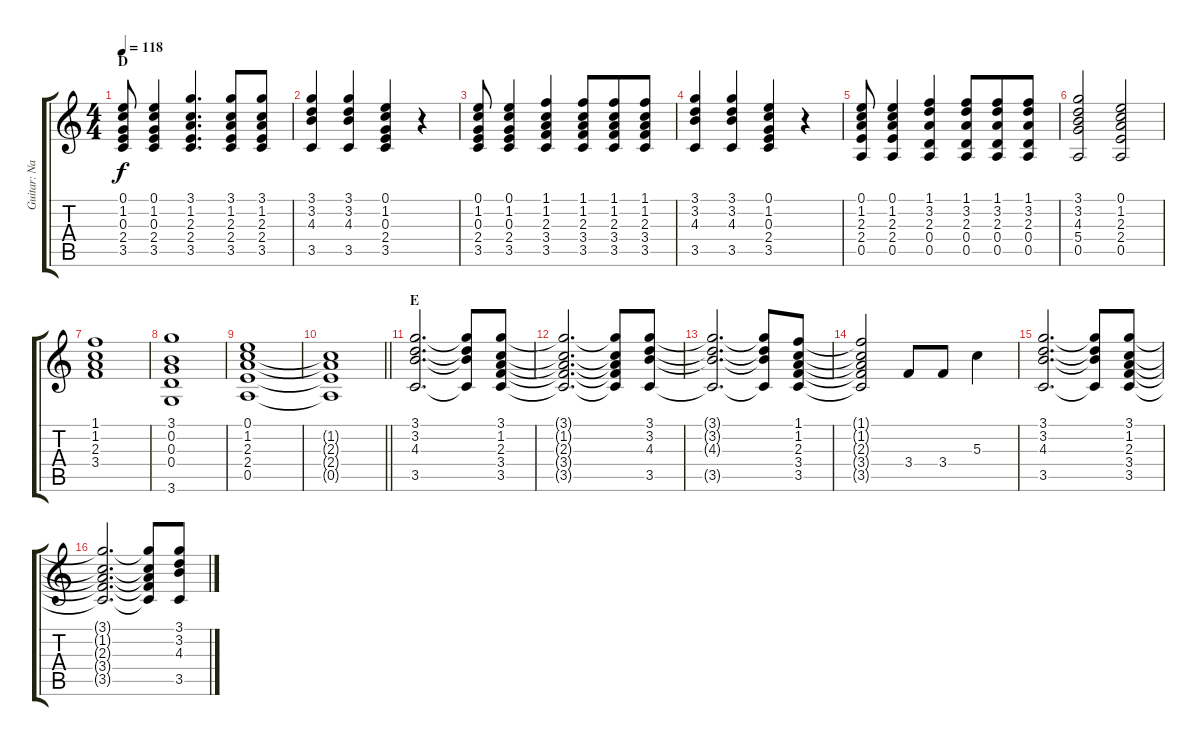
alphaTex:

\track ("Guitar: Nancy" "Guitar: Na") {instrument electricguitarclean}
\staff {score tabs}
\tuning (E4 B3 G3 D3 A2 E2) {hide}
\ts (4 4)
\section ("" "D")
\tempo 118
\clef g2
\ks c
(0.1 1.2 0.3 2.4 3.5).8{dy f} (0.1 1.2 0.3 2.4 3.5).4 (3.1 1.2 2.3 2.4 3.5).4{d} (3.1 1.2 2.3 2.4 3.5).8 (3.1 1.2 2.3 2.4 3.5).8 |
(3.1 3.2 4.3 3.5).4 (3.1 3.2 4.3 3.5).4 (0.1 1.2 0.3 2.4 3.5).4 r.4 |
(0.1 1.2 0.3 2.4 3.5).8 (0.1 1.2 0.3 2.4 3.5).4 (1.1 1.2 2.3 3.4 3.5).4 (1.1 1.2 2.3 3.4 3.5).8{beam merge} (1.1 1.2 2.3 3.4 3.5).8 (1.1 1.2 2.3 3.4 3.5).8 |
(3.1 3.2 4.3 3.5).4 (3.1 3.2 4.3 3.5).4 (0.1 1.2 0.3 2.4 3.5).4 r.4 |
(0.1 1.2 2.3 2.4 0.5).8 (0.1 1.2 2.3 2.4 0.5).4 (1.1 3.2 2.3 0.4 0.5).4 (1.1 3.2 2.3 0.4 0.5).8{beam merge} (1.1 3.2 2.3 0.4 0.5).8 (1.1 3.2 2.3 0.4 0.5).8 |
(3.1 3.2 4.3 5.4 0.5).2 (0.1 1.2 2.3 2.4 0.5).2 |
(1.1 1.2 2.3 3.4).1 |
(3.1 0.2 0.3 0.4 3.6).1 |
(0.1 1.2 2.3 2.4 0.5).1 |
\barLineRight lightlight
(1.2{t} 2.3{t} 2.4{t} 0.5{t}).1 |
\section ("" "E")
(3.1 3.2 4.3 3.5).2{d} (3.1{t} 3.2{t} 4.3{t} 3.5{t}).8 (3.1 1.2 2.3 3.4 3.5).8 |
(3.1{t} 1.2{t} 2.3{t} 3.4{t} 3.5{t}).2{d} (3.1{t} 1.2{t} 2.3{t} 3.4{t} 3.5{t}).8 (3.1 3.2 4.3 3.5).8 |
(3.1{t} 3.2{t} 4.3{t} 3.5{t}).2{d} (3.1{t} 3.2{t} 4.3{t} 3.5{t}).8 (1.1 1.2 2.3 3.4 3.5).8 |
(1.1{t} 1.2{t} 2.3{t} 3.4{t} 3.5{t}).2 3.4.8 3.4.8 5.3.4 |
(3.1 3.2 4.3 3.5).2{d} (3.1{t} 3.2{t} 4.3{t} 3.5{t}).8 (3.1 1.2 2.3 3.4 3.5).8 |
(3.1{t} 1.2{t} 2.3{t} 3.4{t} 3.5{t}).2{d} (3.1{t} 1.2{t} 2.3{t} 3.4{t} 3.5{t}).8 (3.1 3.2 4.3 3.5).8
